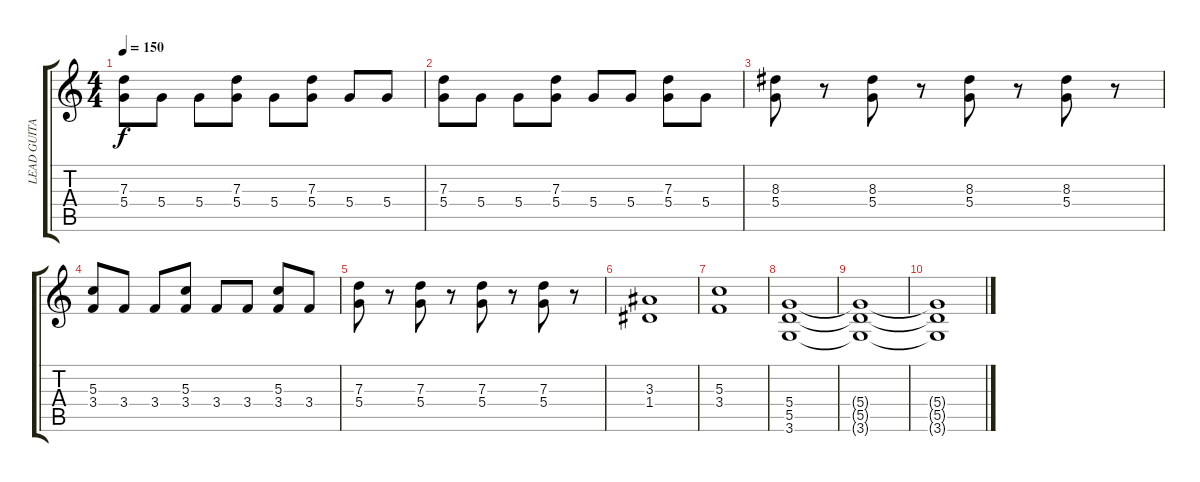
\track ("LEAD GUITARE" "LEAD GUITA") {instrument distortionguitar}
\staff {score tabs}
\tuning (E4 B3 G3 D3 A2 E2) {hide}
\ts (4 4)
\tempo 150
\clef g2
\ks c
(7.3 5.4).8{dy f} 5.4.8 5.4.8 (7.3 5.4).8 5.4.8 (7.3 5.4).8 5.4.8 5.4.8 |
(7.3 5.4).8 5.4.8 5.4.8 (7.3 5.4).8 5.4.8 5.4.8 (7.3 5.4).8 5.4.8 |
(8.3 5.4).8 r.8 (8.3 5.4).8 r.8 (8.3 5.4).8 r.8 (8.3 5.4).8 r.8 |
(5.3 3.4).8 3.4.8 3.4.8 (5.3 3.4).8 3.4.8 3.4.8 (5.3 3.4).8 3.4.8 |
(7.3 5.4).8 r.8 (7.3 5.4).8 r.8 (7.3 5.4).8 r.8 (7.3 5.4).8 r.8 |
(3.3 1.4).1 |
(5.3 3.4).1 |
(5.4 5.5 3.6).1{volume 5} |
(5.4{t} 5.5{t} 3.6{t}).1 |
(5.4{t} 5.5{t} 3.6{t}).1{volume 0}
